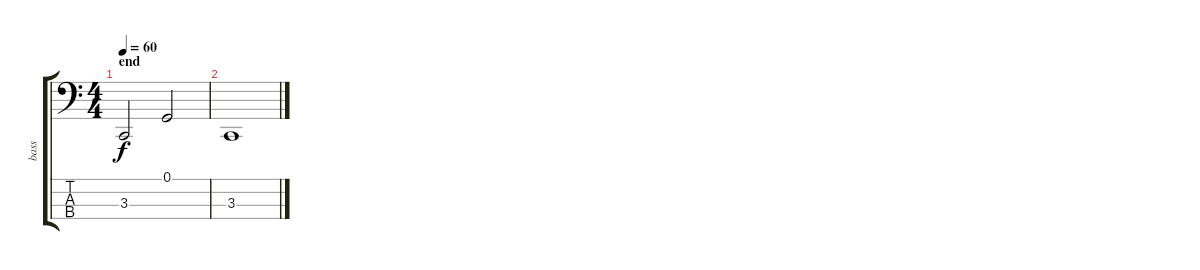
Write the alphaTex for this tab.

\track ("bass" "bass") {instrument tremolostrings}
\staff {score tabs}
\tuning (G2 D2 A1 E1) {hide}
\ts (4 4)
\section ("" "end")
\tempo 60
\clef f4
\ks c
3.3.2{dy f} 0.1.2 |
3.3.1
